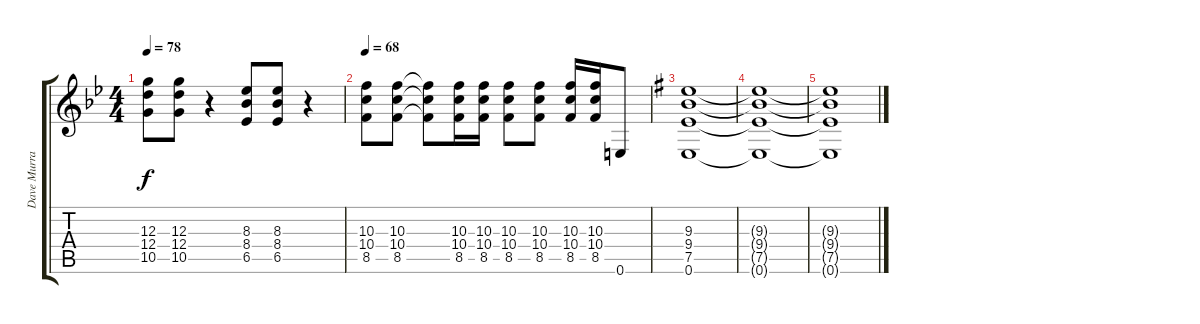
\track ("Dave Murray (Guitar)" "Dave Murra") {instrument distortionguitar}
\staff {score tabs}
\tuning (E4 B3 G3 D3 A2 E2) {hide}
\ts (4 4)
\tempo 78
\clef g2
\ks gminor
(12.3 12.4 10.5).8{dy f} (12.3 12.4 10.5).8 r.4 (8.3 8.4 6.5).8 (8.3 8.4 6.5).8 r.4 |
\tempo 68
(10.3 10.4 8.5).8 (10.3 10.4 8.5).8 (10.3{t} 10.4{t} 8.5{t}).8 (10.3 10.4 8.5).16 (10.3 10.4 8.5).16 (10.3 10.4 8.5).8 (10.3 10.4 8.5).8 (10.3 10.4 8.5).16 (10.3 10.4 8.5).16 0.6.8 |
\ks eminor
(9.3 9.4 7.5 0.6).1 |
(9.3{t} 9.4{t} 7.5{t} 0.6{t}).1 |
(9.3{t} 9.4{t} 7.5{t} 0.6{t}).1
